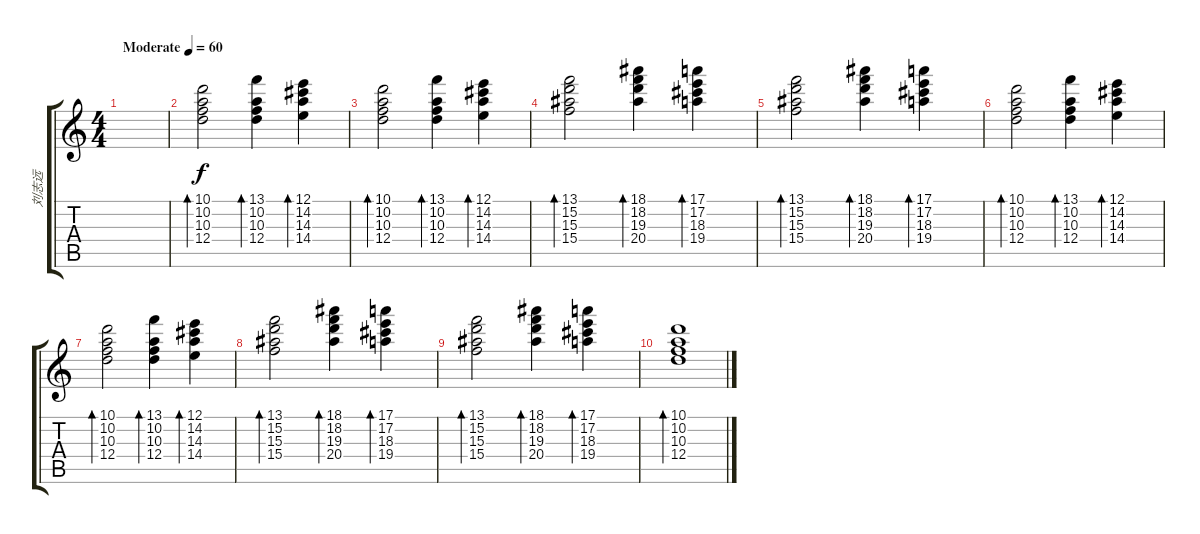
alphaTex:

\track ("刘志远" "刘志远") {instrument distortionguitar}
\staff {score tabs}
\tuning (E4 B3 G3 D3 A2 E2) {hide}
\ts (4 4)
\tempo (60 "Moderate")
\clef g2
\ks c
|
(10.1 10.2 10.3 12.4).2{bd 60 instrument electricguitarclean} (13.1 10.2 10.3 12.4).4{bd 120} (12.1 14.2 14.3 14.4).4{bd 120} |
(10.1 10.2 10.3 12.4).2{bd 120} (13.1 10.2 10.3 12.4).4{bd 120} (12.1 14.2 14.3 14.4).4{bd 120} |
(13.1 15.2 15.3 15.4).2{bd 120} (18.1 18.2 19.3 20.4).4{bd 120} (17.1 17.2 18.3 19.4).4{bd 120} |
(13.1 15.2 15.3 15.4).2{bd 120} (18.1 18.2 19.3 20.4).4{bd 120} (17.1 17.2 18.3 19.4).4{bd 120} |
(10.1 10.2 10.3 12.4).2{bd 120} (13.1 10.2 10.3 12.4).4{bd 120} (12.1 14.2 14.3 14.4).4{bd 120} |
(10.1 10.2 10.3 12.4).2{bd 120} (13.1 10.2 10.3 12.4).4{bd 120} (12.1 14.2 14.3 14.4).4{bd 120} |
(13.1 15.2 15.3 15.4).2{bd 120} (18.1 18.2 19.3 20.4).4{bd 120} (17.1 17.2 18.3 19.4).4{bd 120} |
(13.1 15.2 15.3 15.4).2{bd 120} (18.1 18.2 19.3 20.4).4{bd 120} (17.1 17.2 18.3 19.4).4{bd 120} |
(10.1 10.2 10.3 12.4).1{bd 120}
